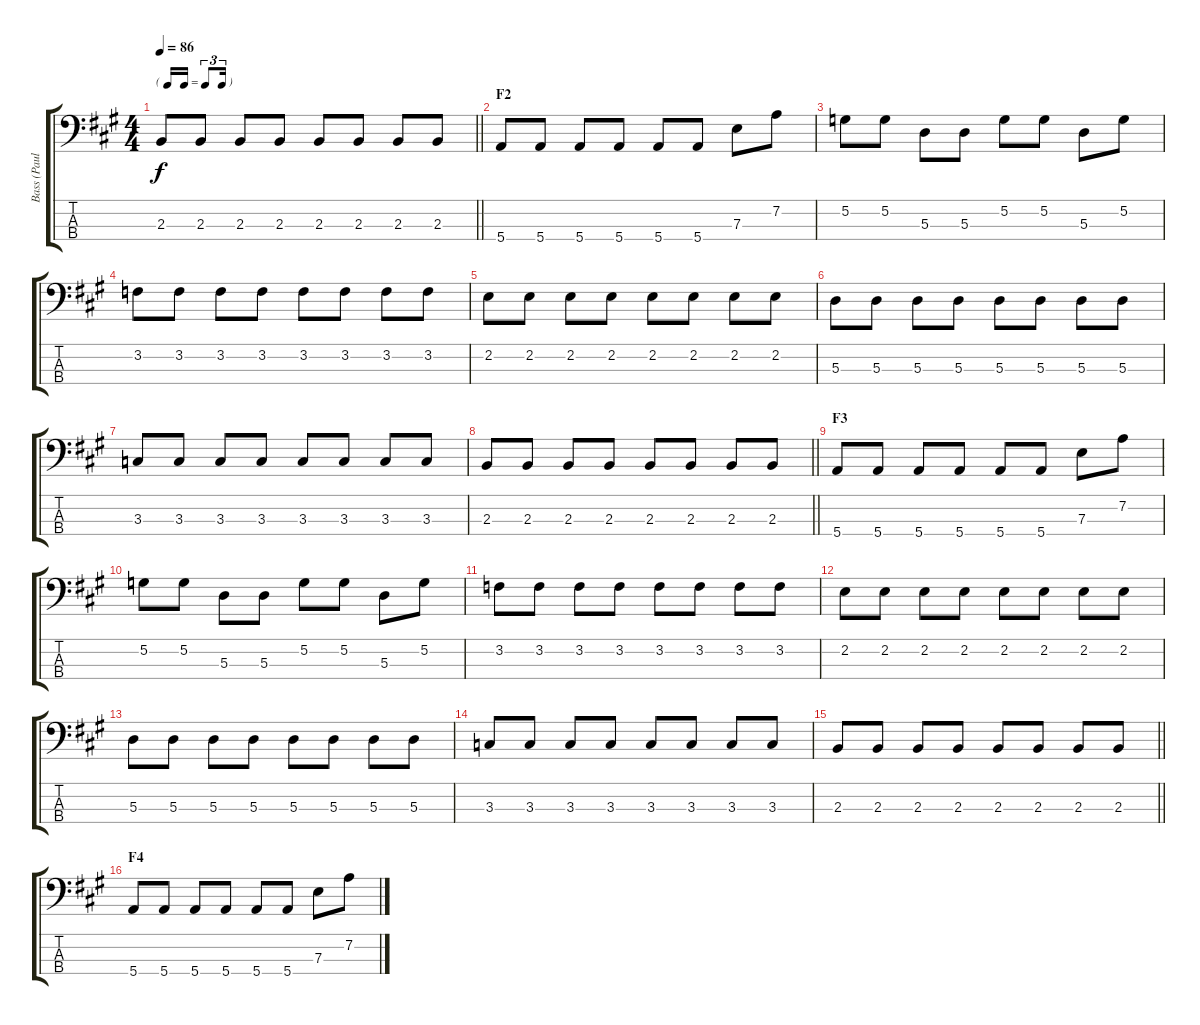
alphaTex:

\track ("Bass (Paul McCartney)" "Bass (Paul") {instrument electricbasspick}
\staff {score tabs}
\tuning (G2 D2 A1 E1) {hide}
\ts (4 4)
\tf triplet16th
\tempo 86
\clef f4
\barLineRight lightlight
\ks a
2.3.8{dy f volume 10} 2.3.8 2.3.8 2.3.8 2.3.8 2.3.8 2.3.8 2.3.8 |
\section ("" "F2")
5.4.8 5.4.8 5.4.8 5.4.8 5.4.8 5.4.8 7.3.8 7.2.8 |
5.2.8 5.2.8 5.3.8 5.3.8 5.2.8 5.2.8 5.3.8 5.2.8 |
3.2.8{volume 8} 3.2.8 3.2.8 3.2.8 3.2.8 3.2.8 3.2.8 3.2.8 |
2.2.8 2.2.8 2.2.8 2.2.8 2.2.8 2.2.8 2.2.8 2.2.8 |
5.3.8 5.3.8 5.3.8 5.3.8 5.3.8 5.3.8 5.3.8 5.3.8 |
3.3.8{volume 6} 3.3.8 3.3.8 3.3.8 3.3.8 3.3.8 3.3.8 3.3.8 |
\barLineRight lightlight
2.3.8 2.3.8 2.3.8 2.3.8 2.3.8 2.3.8 2.3.8 2.3.8 |
\section ("" "F3")
5.4.8 5.4.8 5.4.8 5.4.8 5.4.8 5.4.8 7.3.8 7.2.8 |
5.2.8{volume 4} 5.2.8 5.3.8 5.3.8 5.2.8 5.2.8 5.3.8 5.2.8 |
3.2.8 3.2.8 3.2.8 3.2.8 3.2.8 3.2.8 3.2.8 3.2.8 |
2.2.8 2.2.8 2.2.8 2.2.8 2.2.8 2.2.8 2.2.8 2.2.8 |
5.3.8{volume 2} 5.3.8 5.3.8 5.3.8 5.3.8 5.3.8 5.3.8 5.3.8 |
3.3.8 3.3.8 3.3.8 3.3.8 3.3.8 3.3.8 3.3.8 3.3.8 |
\barLineRight lightlight
2.3.8 2.3.8 2.3.8 2.3.8 2.3.8 2.3.8 2.3.8 2.3.8 |
\section ("" "F4")
5.4.8{volume 0} 5.4.8 5.4.8 5.4.8 5.4.8 5.4.8 7.3.8 7.2.8
